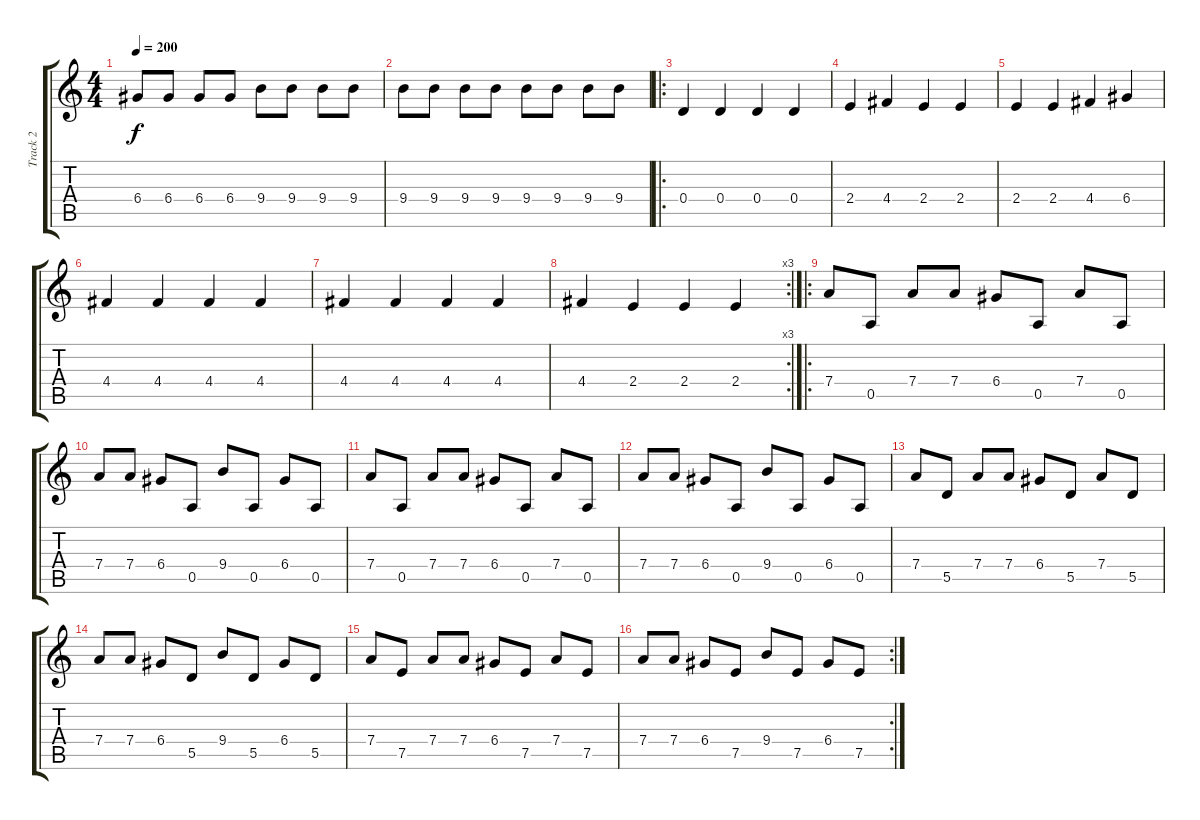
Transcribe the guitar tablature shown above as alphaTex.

\track ("Track 2" "Track 2") {instrument acousticguitarsteel}
\staff {score tabs}
\tuning (E4 B3 G3 D3 A2 E2) {hide}
\ts (4 4)
\tempo 200
\clef g2
\ks c
6.4.8{dy f} 6.4.8 6.4.8 6.4.8 9.4.8 9.4.8 9.4.8 9.4.8 |
9.4.8 9.4.8 9.4.8 9.4.8 9.4.8 9.4.8 9.4.8 9.4.8 |
\ro
0.4.4 0.4.4 0.4.4 0.4.4 |
2.4.4 4.4.4 2.4.4 2.4.4 |
2.4.4 2.4.4 4.4.4 6.4.4 |
4.4.4 4.4.4 4.4.4 4.4.4 |
4.4.4 4.4.4 4.4.4 4.4.4 |
\rc 3
4.4.4 2.4.4 2.4.4 2.4.4 |
\ro
7.4.8 0.5.8 7.4.8 7.4.8 6.4.8 0.5.8 7.4.8 0.5.8 |
7.4.8 7.4.8 6.4.8 0.5.8 9.4.8 0.5.8 6.4.8 0.5.8 |
7.4.8 0.5.8 7.4.8 7.4.8 6.4.8 0.5.8 7.4.8 0.5.8 |
7.4.8 7.4.8 6.4.8 0.5.8 9.4.8 0.5.8 6.4.8 0.5.8 |
7.4.8 5.5.8 7.4.8 7.4.8 6.4.8 5.5.8 7.4.8 5.5.8 |
7.4.8 7.4.8 6.4.8 5.5.8 9.4.8 5.5.8 6.4.8 5.5.8 |
7.4.8 7.5.8 7.4.8 7.4.8 6.4.8 7.5.8 7.4.8 7.5.8 |
\rc 2
7.4.8 7.4.8 6.4.8 7.5.8 9.4.8 7.5.8 6.4.8 7.5.8
